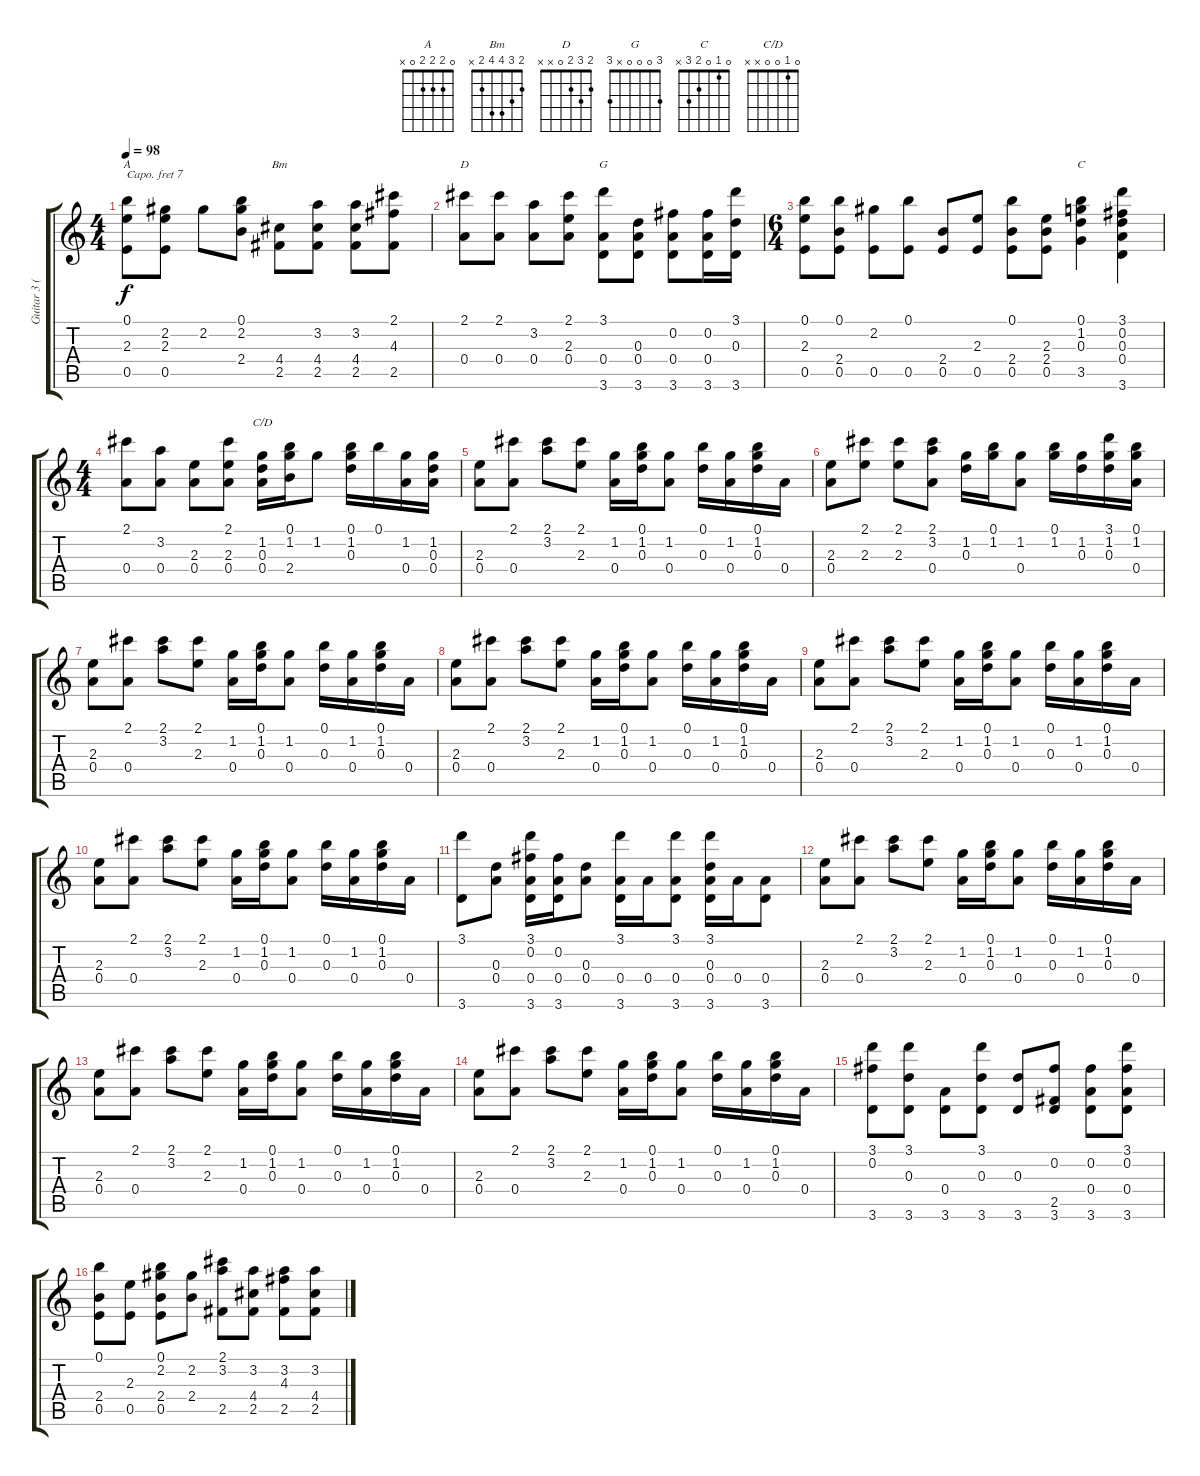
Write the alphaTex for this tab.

\track ("Guitar 3 (Capo 7th)" "Guitar 3 (") {instrument acousticguitarnylon}
\staff {score tabs}
\capo 7
\tuning (E4 B3 G3 D3 A2 E2) {hide}
\chord ("A" 0 2 2 2 0 x)
\chord ("Bm" 2 3 4 4 2 x)
\chord ("D" 2 3 2 0 x x)
\chord ("G" 3 0 0 0 x 3)
\chord ("C" 0 1 0 2 3 x)
\chord ("C/D" 0 1 0 0 x x)
\ts (4 4)
\tempo 98
\clef g2
\ks c
(0.1 2.3 0.5).8{ch "A" dy f} (2.2 2.3 0.5).8 2.2.8 (0.1 2.2 2.4).8 (4.4 2.5).8{ch "Bm"} (3.2 4.4 2.5).8 (3.2 4.4 2.5).8 (2.1 4.3 2.5).8 |
(2.1 0.4).8{ch "D"} (2.1 0.4).8 (3.2 0.4).8 (2.1 2.3 0.4).8 (3.1 0.4 3.6).8{ch "G"} (0.3 0.4 3.6).8 (0.2 0.4 3.6).8 (0.2 0.4 3.6).16 (3.1 0.3 3.6).16 |
\ts (6 4)
(0.1 2.3 0.5).8 (0.1 2.4 0.5).8 (2.2 0.5).8 (0.1 0.5).8 (2.4 0.5).8 (2.3 0.5).8 (0.1 2.4 0.5).8 (2.3 2.4 0.5).8 (0.1 1.2 0.3 3.5).4{ch "C"} (3.1 0.2 0.3 0.4 3.6).4 |
\ts (4 4)
(2.1 0.4).8 (3.2 0.4).8 (2.3 0.4).8 (2.1 2.3 0.4).8 (1.2 0.3 0.4).16{ch "C/D"} (0.1 1.2 2.4).16 1.2.8 (0.1 1.2 0.3).16 0.1.16 (1.2 0.4).16 (1.2 0.3 0.4).16 |
(2.3 0.4).8 (2.1 0.4).8 (2.1 3.2).8 (2.1 2.3).8 (1.2 0.4).16 (0.1 1.2 0.3).16 (1.2 0.4).8 (0.1 0.3).16 (1.2 0.4).16 (0.1 1.2 0.3).16 0.4.16 |
(2.3 0.4).8 (2.1 2.3).8 (2.1 2.3).8 (2.1 3.2 0.4).8 (1.2 0.3).16 (0.1 1.2).16 (1.2 0.4).8 (0.1 1.2).16 (1.2 0.3).16 (3.1 1.2 0.3).16 (0.1 1.2 0.4).16 |
(2.3 0.4).8 (2.1 0.4).8 (2.1 3.2).8 (2.1 2.3).8 (1.2 0.4).16 (0.1 1.2 0.3).16 (1.2 0.4).8 (0.1 0.3).16 (1.2 0.4).16 (0.1 1.2 0.3).16 0.4.16 |
(2.3 0.4).8 (2.1 0.4).8 (2.1 3.2).8 (2.1 2.3).8 (1.2 0.4).16 (0.1 1.2 0.3).16 (1.2 0.4).8 (0.1 0.3).16 (1.2 0.4).16 (0.1 1.2 0.3).16 0.4.16 |
(2.3 0.4).8 (2.1 0.4).8 (2.1 3.2).8 (2.1 2.3).8 (1.2 0.4).16 (0.1 1.2 0.3).16 (1.2 0.4).8 (0.1 0.3).16 (1.2 0.4).16 (0.1 1.2 0.3).16 0.4.16 |
(2.3 0.4).8 (2.1 0.4).8 (2.1 3.2).8 (2.1 2.3).8 (1.2 0.4).16 (0.1 1.2 0.3).16 (1.2 0.4).8 (0.1 0.3).16 (1.2 0.4).16 (0.1 1.2 0.3).16 0.4.16 |
(3.1 3.6).8 (0.3 0.4).8 (3.1 0.2 0.4 3.6).16 (0.2 0.4 3.6).16 (0.3 0.4).8 (3.1 0.4 3.6).16 0.4.16 (3.1 0.4 3.6).8 (3.1 0.3 0.4 3.6).16 0.4.16 (0.4 3.6).8 |
(2.3 0.4).8 (2.1 0.4).8 (2.1 3.2).8 (2.1 2.3).8 (1.2 0.4).16 (0.1 1.2 0.3).16 (1.2 0.4).8 (0.1 0.3).16 (1.2 0.4).16 (0.1 1.2 0.3).16 0.4.16 |
(2.3 0.4).8 (2.1 0.4).8 (2.1 3.2).8 (2.1 2.3).8 (1.2 0.4).16 (0.1 1.2 0.3).16 (1.2 0.4).8 (0.1 0.3).16 (1.2 0.4).16 (0.1 1.2 0.3).16 0.4.16 |
(2.3 0.4).8 (2.1 0.4).8 (2.1 3.2).8 (2.1 2.3).8 (1.2 0.4).16 (0.1 1.2 0.3).16 (1.2 0.4).8 (0.1 0.3).16 (1.2 0.4).16 (0.1 1.2 0.3).16 0.4.16 |
(3.1 0.2 3.6).8 (3.1 0.3 3.6).8 (0.4 3.6).8 (3.1 0.3 3.6).8 (0.3 3.6).8 (0.2 2.5 3.6).8 (0.2 0.4 3.6).8 (3.1 0.2 0.4 3.6).8 |
(0.1 2.4 0.5).8 (2.3 0.5).8 (0.1 2.2 2.4 0.5).8 (2.2 2.4).8 (2.1 3.2 2.5).8 (3.2 4.4 2.5).8 (3.2 4.3 2.5).8 (3.2 4.4 2.5).8
